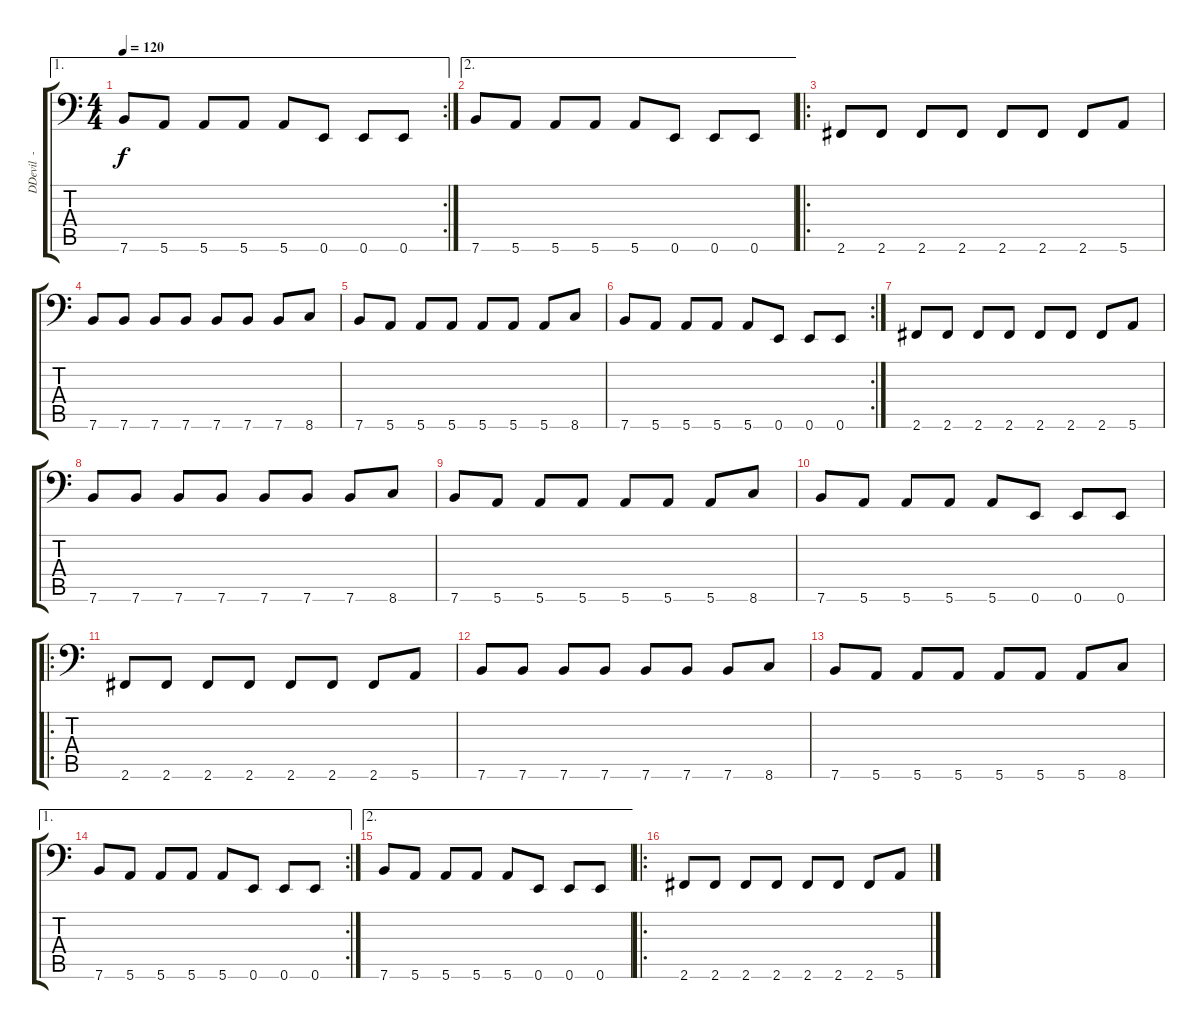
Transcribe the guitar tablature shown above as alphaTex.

\track ("DDevil  -       Bass" "DDevil  - ") {instrument electricbassfinger}
\staff {score tabs}
\tuning (E3 B2 G2 D2 A1 E1) {hide}
\ae 1
\rc 2
\ts (4 4)
\tempo 120
\clef f4
\ks c
7.6.8{dy f} 5.6.8 5.6.8 5.6.8 5.6.8 0.6.8 0.6.8 0.6.8 |
\ae 2
7.6.8 5.6.8 5.6.8 5.6.8 5.6.8 0.6.8 0.6.8 0.6.8 |
\ro
2.6.8 2.6.8 2.6.8 2.6.8 2.6.8 2.6.8 2.6.8 5.6.8 |
7.6.8 7.6.8 7.6.8 7.6.8 7.6.8 7.6.8 7.6.8 8.6.8 |
7.6.8 5.6.8 5.6.8 5.6.8 5.6.8 5.6.8 5.6.8 8.6.8 |
\rc 2
7.6.8 5.6.8 5.6.8 5.6.8 5.6.8 0.6.8 0.6.8 0.6.8 |
2.6.8 2.6.8 2.6.8 2.6.8 2.6.8 2.6.8 2.6.8 5.6.8 |
7.6.8 7.6.8 7.6.8 7.6.8 7.6.8 7.6.8 7.6.8 8.6.8 |
7.6.8 5.6.8 5.6.8 5.6.8 5.6.8 5.6.8 5.6.8 8.6.8 |
7.6.8 5.6.8 5.6.8 5.6.8 5.6.8 0.6.8 0.6.8 0.6.8 |
\ro
2.6.8 2.6.8 2.6.8 2.6.8 2.6.8 2.6.8 2.6.8 5.6.8 |
7.6.8 7.6.8 7.6.8 7.6.8 7.6.8 7.6.8 7.6.8 8.6.8 |
7.6.8 5.6.8 5.6.8 5.6.8 5.6.8 5.6.8 5.6.8 8.6.8 |
\ae 1
\rc 2
7.6.8 5.6.8 5.6.8 5.6.8 5.6.8 0.6.8 0.6.8 0.6.8 |
\ae 2
7.6.8 5.6.8 5.6.8 5.6.8 5.6.8 0.6.8 0.6.8 0.6.8 |
\ro
2.6.8 2.6.8 2.6.8 2.6.8 2.6.8 2.6.8 2.6.8 5.6.8
